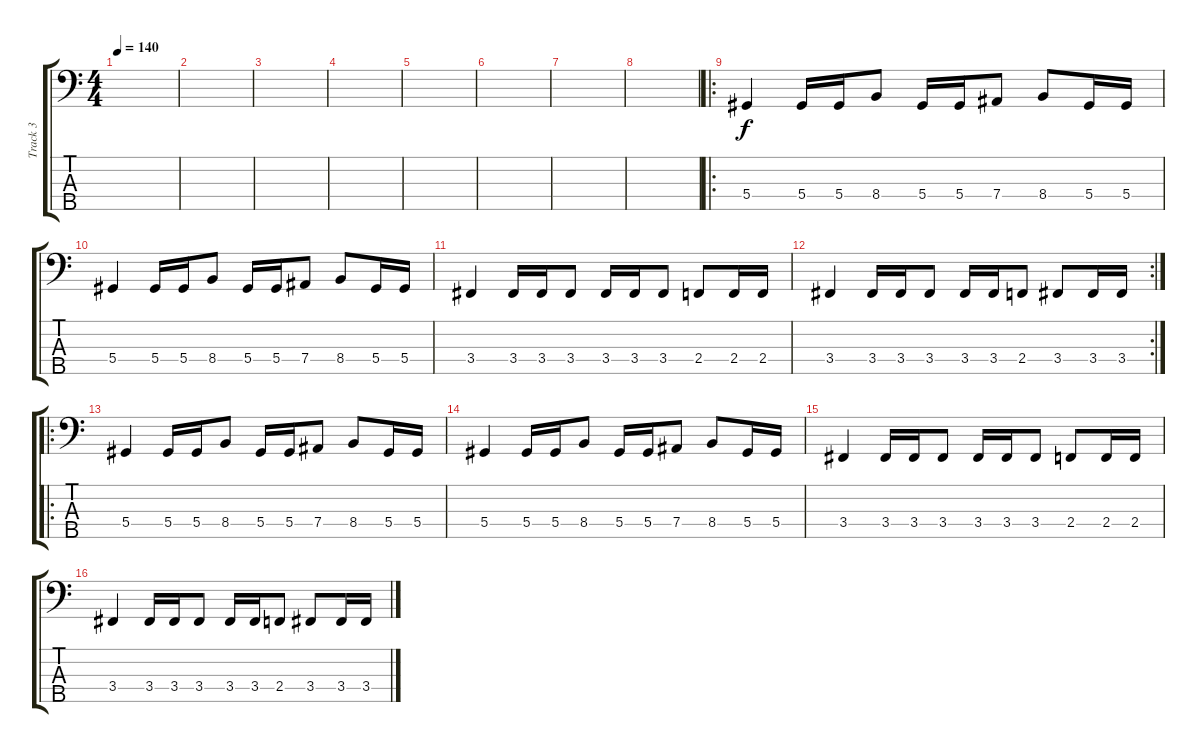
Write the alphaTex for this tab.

\track ("Track 3" "Track 3") {instrument electricbassfinger}
\staff {score tabs}
\tuning (Gb2 Db2 Ab1 Eb1 Bb0) {hide}
\ts (4 4)
\tempo 140
\clef f4
\ks c
|
|
|
|
|
|
|
|
\ro
5.4.4 5.4.16 5.4.16 8.4.8 5.4.16 5.4.16 7.4.8 8.4.8 5.4.16 5.4.16 |
5.4.4 5.4.16 5.4.16 8.4.8 5.4.16 5.4.16 7.4.8 8.4.8 5.4.16 5.4.16 |
3.4.4 3.4.16 3.4.16 3.4.8 3.4.16 3.4.16 3.4.8 2.4.8 2.4.16 2.4.16 |
\rc 2
3.4.4 3.4.16 3.4.16 3.4.8 3.4.16 3.4.16 2.4.8 3.4.8 3.4.16 3.4.16 |
\ro
5.4.4 5.4.16 5.4.16 8.4.8 5.4.16 5.4.16 7.4.8 8.4.8 5.4.16 5.4.16 |
5.4.4 5.4.16 5.4.16 8.4.8 5.4.16 5.4.16 7.4.8 8.4.8 5.4.16 5.4.16 |
3.4.4 3.4.16 3.4.16 3.4.8 3.4.16 3.4.16 3.4.8 2.4.8 2.4.16 2.4.16 |
3.4.4 3.4.16 3.4.16 3.4.8 3.4.16 3.4.16 2.4.8 3.4.8 3.4.16 3.4.16
